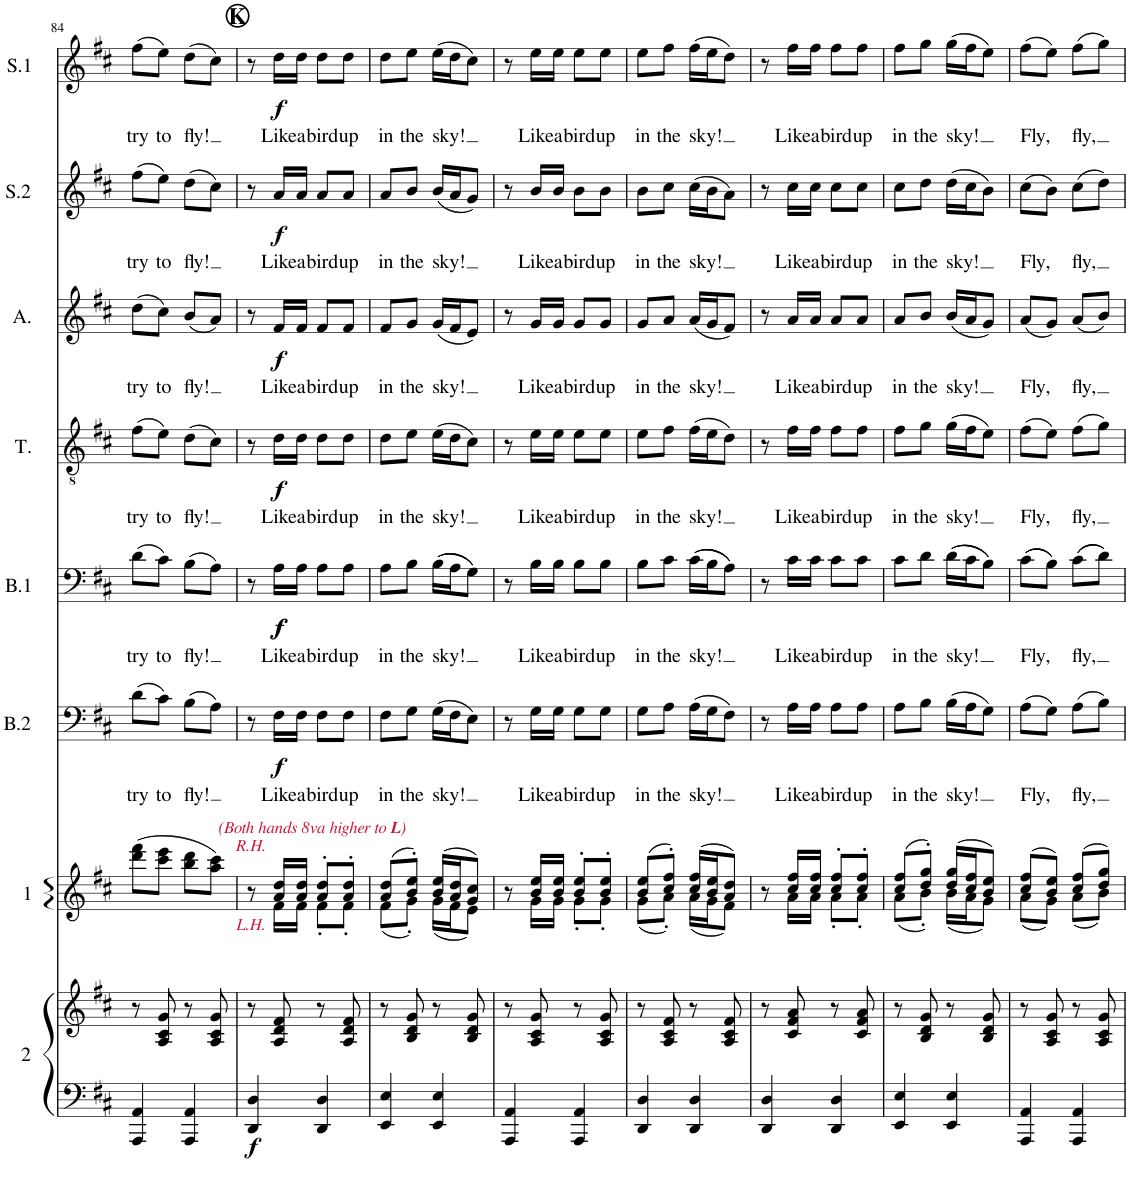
**kern	**kern	**dynam	**kern	**kern	**text	**dynam	**kern	**text	**dynam	**kern	**text	**dynam	**kern	**text	**dynam	**kern	**text	**dynam	**kern	**text	**dynam
*part8	*part8	*part8	*part7	*part6	*part6	*part6	*part5	*part5	*part5	*part4	*part4	*part4	*part3	*part3	*part3	*part2	*part2	*part2	*part1	*part1	*part1
*staff9	*staff8	*staff8/9	*staff7	*staff6	*staff6	*staff6	*staff5	*staff5	*staff5	*staff4	*staff4	*staff4	*staff3	*staff3	*staff3	*staff2	*staff2	*staff2	*staff1	*staff1	*staff1
*I"SECUNDO	*	*	*I"PRIMO	*I"Bas 2	*	*	*I"Bas 1	*	*	*I"Tenor	*	*	*I"Alt	*	*	*I"Sopraan 2	*	*	*I"Sopraan 1	*	*
*	*	*	*	*I'B.2	*	*	*I'B.1	*	*	*I'T.	*	*	*I'A.	*	*	*I'S.2	*	*	*I'S.1	*	*
!!LO:PB:g=z
*clefF4	*clefG2	*	*clefG2	*clefF4	*	*	*clefF4	*	*	*clefGv2	*	*	*clefG2	*	*	*clefG2	*	*	*clefG2	*	*
*	*	*	*	*	*	*	*	*	*	*	*	*	*	*	*	*	*	*	*Trd1c2	*	*
*k[f#c#]	*k[f#c#]	*	*k[f#c#]	*k[f#c#]	*	*	*k[f#c#]	*	*	*k[f#c#]	*	*	*k[f#c#]	*	*	*k[f#c#]	*	*	*k[f#c#]	*	*
*M2/4	*M2/4	*	*M2/4	*M2/4	*	*	*M2/4	*	*	*M2/4	*	*	*M2/4	*	*	*M2/4	*	*	*M2/4	*	*
=84	=84	=84	=84	=84	=84	=84	=84	=84	=84	=84	=84	=84	=84	=84	=84	=84	=84	=84	=84	=84	=84
!	!	!	!	!	!LO:LY:b	!	!	!LO:LY:b	!	!	!LO:LY:b	!	!	!LO:LY:b	!	!	!LO:LY:b	!	!	!LO:LY:b	!
4AAA/ 4AA/	8r	.	(8ddd\ 8fff#\L	(8d\L	try	.	(8d\L	try	.	(8f#\L	try	.	(8dd\L	try	.	(8ff#\L	try	.	(8ff#\L	try	.
!	!	!	!	!	!LO:LY:b	!	!	!LO:LY:b	!	!	!LO:LY:b	!	!	!LO:LY:b	!	!	!LO:LY:b	!	!	!LO:LY:b	!
.	8A/ 8c#/ 8g/	.	8ccc#\ 8eee\J	8c#\J)	to	.	8c#\J)	to	.	8e\J)	to	.	8cc#\J)	to	.	8ee\J)	to	.	8ee\J)	to	.
!	!	!	!	!	!LO:LY:b	!	!	!LO:LY:b	!	!	!LO:LY:b	!	!	!LO:LY:b	!	!	!LO:LY:b	!	!	!LO:LY:b	!
4AAA/ 4AA/	8r	.	8bb\ 8ddd\L	(8B\L	fly!	.	(8B\L	fly!	.	(8d\L	fly!	.	(8b/L	fly!	.	(8dd\L	fly!	.	(8dd\L	fly!	.
.	8A/ 8c#/ 8g/	.	8aa\ 8ccc#\J)	8A\J)	.	.	8A\J)	.	.	8c#\J)	.	.	8a/J)	.	.	8cc#\J)	.	.	8cc#\J)	.	.
!!LO:REH:place=s1:a:B:cj:enc=circle:fs=14:t=K
=85	=85	=85	=85	=85	=85	=85	=85	=85	=85	=85	=85	=85	=85	=85	=85	=85	=85	=85	=85	=85	=85
*	*	*	*^	*	*	*	*	*	*	*	*	*	*	*	*	*	*	*	*	*	*
!	!	!	!LO:TX:a:i:color=#CD1439:t=(Both hands 8va higher to	!	!	!	!	!	!	!	!	!	!	!	!	!	!	!	!	!	!	!
!	!	!	!LO:TX:a:B:t=L	!	!	!	!	!	!	!	!	!	!	!	!	!	!	!	!	!	!	!
!	!	!	!LO:TX:a:t=)	!	!	!	!	!	!	!	!	!	!	!	!	!	!	!	!	!	!	!
!	!	!	!LO:TX:a:t=R.H.	!	!	!	!	!	!	!	!	!	!	!	!	!	!	!	!	!	!	!
!	!	!	!LO:TX:b:i:color=#CD1439:t=L.H.	!	!	!	!	!	!	!	!	!	!	!	!	!	!	!	!	!	!	!
!	!	!LO:DY:b=2	!	!	!	!	!	!	!	!	!	!	!	!	!	!	!	!	!	!	!	!
4DD/ 4D/	8r	f	8r	8ryy	8r	.	.	8r	.	.	8r	.	.	8r	.	.	8r	.	.	8r	.	.
!	!	!	!	!	!	!LO:LY:b	!LO:DY:b	!	!LO:LY:b	!LO:DY:b	!	!LO:LY:b	!	!	!LO:LY:b	!	!	!LO:LY:b	!	!	!LO:LY:b	!
!	!	!	!	!	!	!	!	!	!	!LO:DY:n=1:b	!	!	!LO:DY:b	!	!	!LO:DY:b	!	!	!LO:DY:b	!	!	!LO:DY:b
.	8A/ 8d/ 8f#/	.	16a/ 16dd/LL	16f#\LL	16F#\LL	Like	f	16A\LL	Like	f f	16d\LL	Like	f	16f#/LL	Like	f	16a/LL	Like	f	16dd\LL	Like	f
!	!	!	!	!	!	!LO:LY:b	!	!	!LO:LY:b	!	!	!LO:LY:b	!	!	!LO:LY:b	!	!	!LO:LY:b	!	!	!LO:LY:b	!
.	.	.	16a/ 16dd/JJ	16f#\JJ	16F#\JJ	a	.	16A\JJ	a	.	16d\JJ	a	.	16f#/JJ	a	.	16a/JJ	a	.	16dd\JJ	a	.
!	!	!	!	!	!	!LO:LY:b	!	!	!LO:LY:b	!	!	!LO:LY:b	!	!	!LO:LY:b	!	!	!LO:LY:b	!	!	!LO:LY:b	!
4DD/ 4D/	8r	.	8a/' 8dd/'L	8f#'\L	8F#\L	bird	.	8A\L	bird	.	8d\L	bird	.	8f#/L	bird	.	8a/L	bird	.	8dd\L	bird	.
!	!	!	!	!	!	!LO:LY:b	!	!	!LO:LY:b	!	!	!LO:LY:b	!	!	!LO:LY:b	!	!	!LO:LY:b	!	!	!LO:LY:b	!
.	8A/ 8d/ 8f#/	.	8a/' 8dd/'J	8f#'\J	8F#\J	up	.	8A\J	up	.	8d\J	up	.	8f#/J	up	.	8a/J	up	.	8dd\J	up	.
=86	=86	=86	=86	=86	=86	=86	=86	=86	=86	=86	=86	=86	=86	=86	=86	=86	=86	=86	=86	=86	=86	=86
!	!	!	!	!	!	!LO:LY:b	!	!	!LO:LY:b	!	!	!LO:LY:b	!	!	!LO:LY:b	!	!	!LO:LY:b	!	!	!LO:LY:b	!
4EE/ 4E/	8r	.	(8a/ 8dd/L	(8f#\L	8F#\L	in	.	8A\L	in	.	8d\L	in	.	8f#/L	in	.	8a/L	in	.	8dd\L	in	.
!	!	!	!	!	!	!LO:LY:b	!	!	!LO:LY:b	!	!	!LO:LY:b	!	!	!LO:LY:b	!	!	!LO:LY:b	!	!	!LO:LY:b	!
.	8B/ 8d/ 8g/	.	8b/' 8ee/'J)	8g'\J)	8G\J	the	.	8B\J	the	.	8e\J	the	.	8g/J	the	.	8b/J	the	.	8ee\J	the	.
!	!	!	!	!	!	!LO:LY:b	!	!	!LO:LY:b	!	!	!LO:LY:b	!	!	!LO:LY:b	!	!	!LO:LY:b	!	!	!LO:LY:b	!
4EE/ 4E/	8r	.	(16b/ 16ee/LL	(16g\LL	(16G\LL	sky!	.	((16B\LL	sky!	.	(16e\LL	sky!	.	(16g/LL	sky!	.	(16b/LL	sky!	.	(16ee\LL	sky!	.
.	.	.	16a/ 16dd/J	16f#\J	16F#\J	.	.	16A\J	.	.	16d\J	.	.	16f#/J	.	.	16a/J	.	.	16dd\J	.	.
.	8B/ 8d/ 8g/	.	8g/ 8cc#/J)	8e\J)	8E\J)	.	.	8G\J))	.	.	8c#\J)	.	.	8e/J)	.	.	8g/J)	.	.	8cc#\J)	.	.
=87	=87	=87	=87	=87	=87	=87	=87	=87	=87	=87	=87	=87	=87	=87	=87	=87	=87	=87	=87	=87	=87	=87
4AAA/ 4AA/	8r	.	8r	8ryy	8r	.	.	8r	.	.	8r	.	.	8r	.	.	8r	.	.	8r	.	.
!	!	!	!	!	!	!LO:LY:b	!	!	!LO:LY:b	!	!	!LO:LY:b	!	!	!LO:LY:b	!	!	!LO:LY:b	!	!	!LO:LY:b	!
.	8A/ 8c#/ 8g/	.	16b/ 16ee/LL	16g\LL	16G\LL	Like	.	16B\LL	Like	.	16e\LL	Like	.	16g/LL	Like	.	16b/LL	Like	.	16ee\LL	Like	.
!	!	!	!	!	!	!LO:LY:b	!	!	!LO:LY:b	!	!	!LO:LY:b	!	!	!LO:LY:b	!	!	!LO:LY:b	!	!	!LO:LY:b	!
.	.	.	16b/ 16ee/JJ	16g\JJ	16G\JJ	a	.	16B\JJ	a	.	16e\JJ	a	.	16g/JJ	a	.	16b/JJ	a	.	16ee\JJ	a	.
!	!	!	!	!	!	!LO:LY:b	!	!	!LO:LY:b	!	!	!LO:LY:b	!	!	!LO:LY:b	!	!	!LO:LY:b	!	!	!LO:LY:b	!
4AAA/ 4AA/	8r	.	8b/' 8ee/'L	8g'\L	8G\L	bird	.	8B\L	bird	.	8e\L	bird	.	8g/L	bird	.	8b\L	bird	.	8ee\L	bird	.
!	!	!	!	!	!	!LO:LY:b	!	!	!LO:LY:b	!	!	!LO:LY:b	!	!	!LO:LY:b	!	!	!LO:LY:b	!	!	!LO:LY:b	!
.	8A/ 8c#/ 8g/	.	8b/' 8ee/'J	8g'\J	8G\J	up	.	8B\J	up	.	8e\J	up	.	8g/J	up	.	8b\J	up	.	8ee\J	up	.
=88	=88	=88	=88	=88	=88	=88	=88	=88	=88	=88	=88	=88	=88	=88	=88	=88	=88	=88	=88	=88	=88	=88
!	!	!	!	!	!	!LO:LY:b	!	!	!LO:LY:b	!	!	!LO:LY:b	!	!	!LO:LY:b	!	!	!LO:LY:b	!	!	!LO:LY:b	!
4DD/ 4D/	8r	.	(8b/ 8ee/L	(8g\L	8G\L	in	.	8B\L	in	.	8e\L	in	.	8g/L	in	.	8b\L	in	.	8ee\L	in	.
!	!	!	!	!	!	!LO:LY:b	!	!	!LO:LY:b	!	!	!LO:LY:b	!	!	!LO:LY:b	!	!	!LO:LY:b	!	!	!LO:LY:b	!
.	8A/ 8c#/ 8f#/	.	8cc#/' 8ff#/'J)	8a'\J)	8A\J	the	.	8c#\J	the	.	8f#\J	the	.	8a/J	the	.	8cc#\J	the	.	8ff#\J	the	.
!	!	!	!	!	!	!LO:LY:b	!	!	!LO:LY:b	!	!	!LO:LY:b	!	!	!LO:LY:b	!	!	!LO:LY:b	!	!	!LO:LY:b	!
4DD/ 4D/	8r	.	(16cc#/ 16ff#/LL	(16a\LL	(16A\LL	sky!	.	((16c#\LL	sky!	.	(16f#\LL	sky!	.	(16a/LL	sky!	.	(16cc#\LL	sky!	.	(16ff#\LL	sky!	.
.	.	.	16b/ 16ee/J	16g\J	16G\J	.	.	16B\J	.	.	16e\J	.	.	16g/J	.	.	16b\J	.	.	16ee\J	.	.
.	8A/ 8c#/ 8f#/	.	8a/ 8dd/J)	8f#\J)	8F#\J)	.	.	8A\J))	.	.	8d\J)	.	.	8f#/J)	.	.	8a\J)	.	.	8dd\J)	.	.
=89	=89	=89	=89	=89	=89	=89	=89	=89	=89	=89	=89	=89	=89	=89	=89	=89	=89	=89	=89	=89	=89	=89
4DD/ 4D/	8r	.	8r	8ryy	8r	.	.	8r	.	.	8r	.	.	8r	.	.	8r	.	.	8r	.	.
!	!	!	!	!	!	!LO:LY:b	!	!	!LO:LY:b	!	!	!LO:LY:b	!	!	!LO:LY:b	!	!	!LO:LY:b	!	!	!LO:LY:b	!
.	8c#/ 8f#/ 8a/	.	16cc#/ 16ff#/LL	16a\LL	16A\LL	Like	.	16c#\LL	Like	.	16f#\LL	Like	.	16a/LL	Like	.	16cc#\LL	Like	.	16ff#\LL	Like	.
!	!	!	!	!	!	!LO:LY:b	!	!	!LO:LY:b	!	!	!LO:LY:b	!	!	!LO:LY:b	!	!	!LO:LY:b	!	!	!LO:LY:b	!
.	.	.	16cc#/ 16ff#/JJ	16a\JJ	16A\JJ	a	.	16c#\JJ	a	.	16f#\JJ	a	.	16a/JJ	a	.	16cc#\JJ	a	.	16ff#\JJ	a	.
!	!	!	!	!	!	!LO:LY:b	!	!	!LO:LY:b	!	!	!LO:LY:b	!	!	!LO:LY:b	!	!	!LO:LY:b	!	!	!LO:LY:b	!
4DD/ 4D/	8r	.	8cc#/' 8ff#/'L	8a'\L	8A\L	bird	.	8c#\L	bird	.	8f#\L	bird	.	8a/L	bird	.	8cc#\L	bird	.	8ff#\L	bird	.
!	!	!	!	!	!	!LO:LY:b	!	!	!LO:LY:b	!	!	!LO:LY:b	!	!	!LO:LY:b	!	!	!LO:LY:b	!	!	!LO:LY:b	!
.	8c#/ 8f#/ 8a/	.	8cc#/' 8ff#/'J	8a'\J	8A\J	up	.	8c#\J	up	.	8f#\J	up	.	8a/J	up	.	8cc#\J	up	.	8ff#\J	up	.
=90	=90	=90	=90	=90	=90	=90	=90	=90	=90	=90	=90	=90	=90	=90	=90	=90	=90	=90	=90	=90	=90	=90
!	!	!	!	!	!	!LO:LY:b	!	!	!LO:LY:b	!	!	!LO:LY:b	!	!	!LO:LY:b	!	!	!LO:LY:b	!	!	!LO:LY:b	!
4EE/ 4E/	8r	.	(8cc#/ 8ff#/L	(8a\L	8A\L	in	.	8c#\L	in	.	8f#\L	in	.	8a/L	in	.	8cc#\L	in	.	8ff#\L	in	.
!	!	!	!	!	!	!LO:LY:b	!	!	!LO:LY:b	!	!	!LO:LY:b	!	!	!LO:LY:b	!	!	!LO:LY:b	!	!	!LO:LY:b	!
.	8B/ 8d/ 8g/	.	8dd/' 8gg/'J)	8b'\J)	8B\J	the	.	8d\J	the	.	8g\J	the	.	8b/J	the	.	8dd\J	the	.	8gg\J	the	.
!	!	!	!	!	!	!LO:LY:b	!	!	!LO:LY:b	!	!	!LO:LY:b	!	!	!LO:LY:b	!	!	!LO:LY:b	!	!	!LO:LY:b	!
4EE/ 4E/	8r	.	(16dd/ 16gg/LL	(16b\LL	(16B\LL	sky!	.	((16d\LL	sky!	.	(16g\LL	sky!	.	(16b/LL	sky!	.	(16dd\LL	sky!	.	(16gg\LL	sky!	.
.	.	.	16cc#/ 16ff#/J	16a\J	16A\J	.	.	16c#\J	.	.	16f#\J	.	.	16a/J	.	.	16cc#\J	.	.	16ff#\J	.	.
.	8B/ 8d/ 8g/	.	8b/ 8ee/J)	8g\J)	8G\J)	.	.	8B\J))	.	.	8e\J)	.	.	8g/J)	.	.	8b\J)	.	.	8ee\J)	.	.
=91	=91	=91	=91	=91	=91	=91	=91	=91	=91	=91	=91	=91	=91	=91	=91	=91	=91	=91	=91	=91	=91	=91
!	!	!	!	!	!	!LO:LY:b	!	!	!LO:LY:b	!	!	!LO:LY:b	!	!	!LO:LY:b	!	!	!LO:LY:b	!	!	!LO:LY:b	!
4AAA/ 4AA/	8r	.	(8cc#/ 8ff#/L	(8a\L	(8A\L	Fly,	.	((8c#\L	Fly,	.	(8f#\L	Fly,	.	(8a/L	Fly,	.	(8cc#\L	Fly,	.	(8ff#\L	Fly,	.
.	8A/ 8c#/ 8g/	.	8b/ 8ee/J)	8g\J)	8G\J)	.	.	8B\J))	.	.	8e\J)	.	.	8g/J)	.	.	8b\J)	.	.	8ee\J)	.	.
!	!	!	!	!	!	!LO:LY:b	!	!	!LO:LY:b	!	!	!LO:LY:b	!	!	!LO:LY:b	!	!	!LO:LY:b	!	!	!LO:LY:b	!
4AAA/ 4AA/	8r	.	(8cc#/ 8ff#/L	(8a\L	(8A\L	fly,	.	((8c#\L	fly,	.	(8f#\L	fly,	.	(8a/L	fly,	.	(8cc#\L	fly,	.	(8ff#\L	fly,	.
.	8A/ 8c#/ 8g/	.	8dd/ 8gg/J)	8b\J)	8B\J)	.	.	8d\J))	.	.	8g\J)	.	.	8b/J)	.	.	8dd\J)	.	.	8gg\J)	.	.
*	*	*	*v	*v	*	*	*	*	*	*	*	*	*	*	*	*	*	*	*	*	*	*
=	=	=	=	=	=	=	=	=	=	=	=	=	=	=	=	=	=	=	=	=	=
*-	*-	*-	*-	*-	*-	*-	*-	*-	*-	*-	*-	*-	*-	*-	*-	*-	*-	*-	*-	*-	*-
